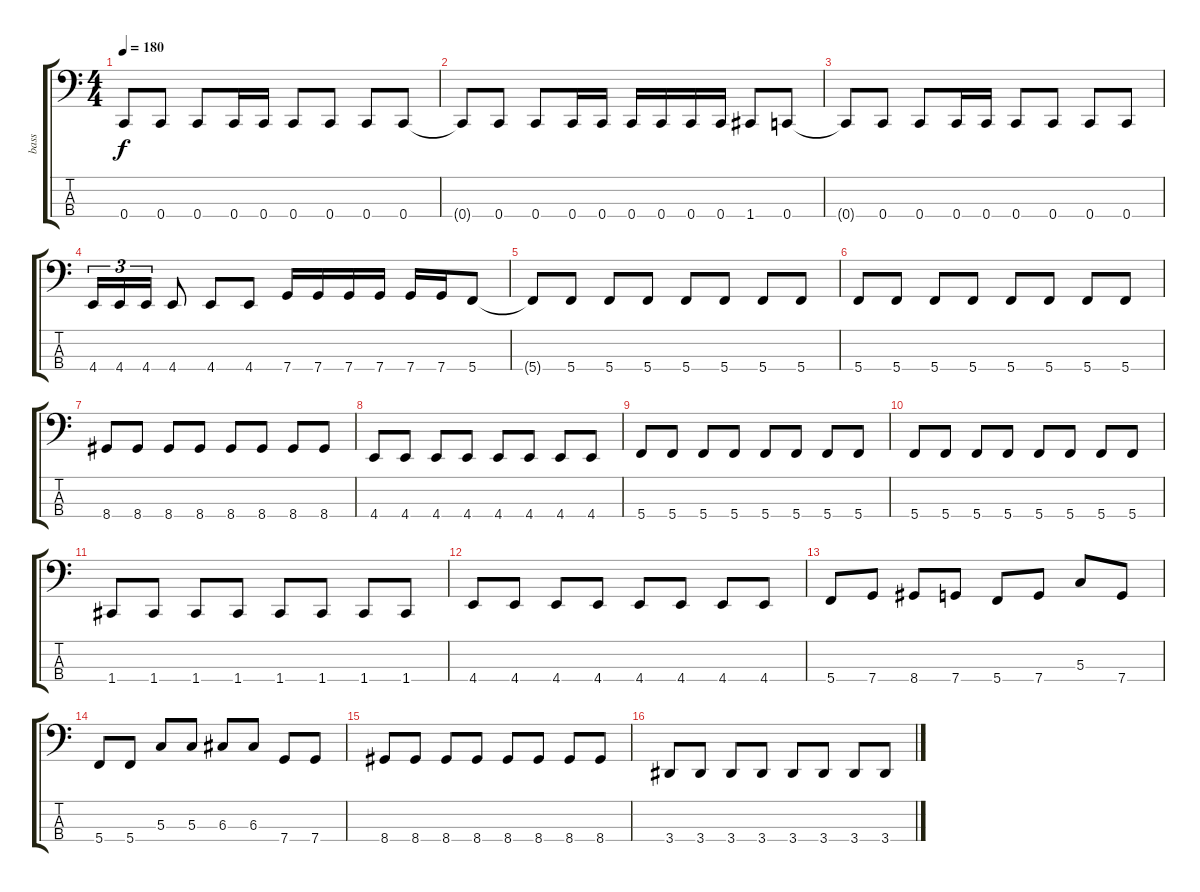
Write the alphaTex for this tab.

\track ("bass" "bass") {instrument electricbasspick}
\staff {score tabs}
\tuning (F2 C2 G1 C1) {hide}
\ts (4 4)
\tempo 180
\clef f4
\ks c
0.4{t}.8{dy f} 0.4.8 0.4.8 0.4.16 0.4.16 0.4.8 0.4.8 0.4.8 0.4.8 |
0.4{t}.8 0.4.8 0.4.8 0.4.16 0.4.16 0.4.16 0.4.16 0.4.16 0.4.16 1.4.8 0.4.8 |
0.4{t}.8 0.4.8 0.4.8 0.4.16 0.4.16 0.4.8 0.4.8 0.4.8 0.4.8 |
4.4.16{tu (3 2)} 4.4.16{tu (3 2)} 4.4.16{tu (3 2)} 4.4.8 4.4.8 4.4.8 7.4.16 7.4.16 7.4.16 7.4.16 7.4.16 7.4.16 5.4.8 |
5.4{t}.8 5.4.8 5.4.8 5.4.8 5.4.8 5.4.8 5.4.8 5.4.8 |
5.4.8 5.4.8 5.4.8 5.4.8 5.4.8 5.4.8 5.4.8 5.4.8 |
8.4.8 8.4.8 8.4.8 8.4.8 8.4.8 8.4.8 8.4.8 8.4.8 |
4.4.8 4.4.8 4.4.8 4.4.8 4.4.8 4.4.8 4.4.8 4.4.8 |
5.4.8 5.4.8 5.4.8 5.4.8 5.4.8 5.4.8 5.4.8 5.4.8 |
5.4.8 5.4.8 5.4.8 5.4.8 5.4.8 5.4.8 5.4.8 5.4.8 |
1.4.8 1.4.8 1.4.8 1.4.8 1.4.8 1.4.8 1.4.8 1.4.8 |
4.4.8 4.4.8 4.4.8 4.4.8 4.4.8 4.4.8 4.4.8 4.4.8 |
5.4.8 7.4.8 8.4.8 7.4.8 5.4.8 7.4.8 5.3.8 7.4.8 |
5.4.8 5.4.8 5.3.8 5.3.8 6.3.8 6.3.8 7.4.8 7.4.8 |
8.4.8 8.4.8 8.4.8 8.4.8 8.4.8 8.4.8 8.4.8 8.4.8 |
3.4.8 3.4.8 3.4.8 3.4.8 3.4.8 3.4.8 3.4.8 3.4.8
